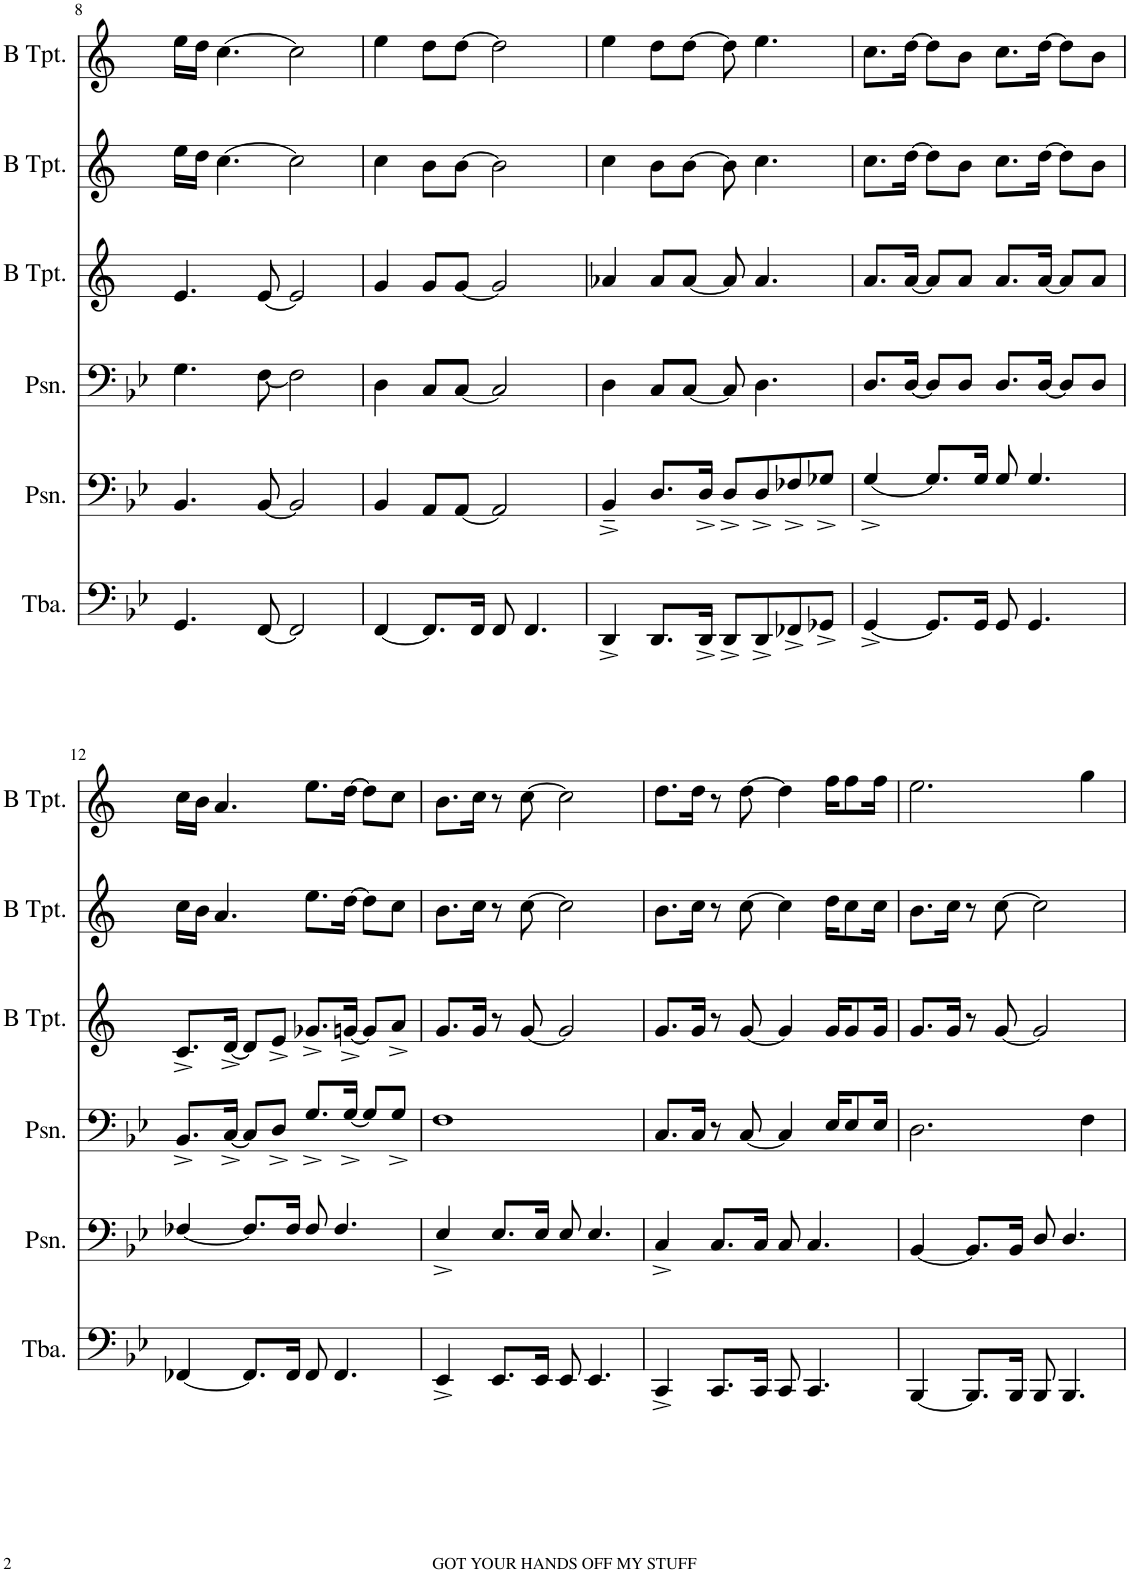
**kern	**kern	**kern	**kern	**kern	**kern
*part6	*part5	*part4	*part3	*part2	*part1
*staff6	*staff5	*staff4	*staff3	*staff2	*staff1
*I"Tuba	*I"Posaune	*I"Posaune	*I"Trompete in B	*I"Trompete in B	*I"Trompete in B
*I'Tba.	*I'Psn.	*I'Psn.	*	*	*
!!LO:PB:g=z
*clefF4	*clefF4	*clefF4	*clefG2	*clefG2	*clefG2
*	*	*	*Trd1c2	*Trd1c2	*Trd1c2
*k[b-e-]	*k[b-e-]	*k[b-e-]	*k[]	*k[]	*k[]
*M4/4	*M4/4	*M4/4	*M4/4	*M4/4	*M4/4
=8	=8	=8	=8	=8	=8
4.GG/	4.BB-/	4.G\	4.e/	16ee\LL	16ee\LL
.	.	.	.	16dd\JJ	16dd\JJ
.	.	.	.	[>4.cc\	[>4.cc\
[<8FF/	[<8BB-/	[<8F\	[<8e/	.	.
2FF/]	2BB-/]	2F\]	2e/]	2cc\]	2cc\]
=9	=9	=9	=9	=9	=9
[<4FF/	4BB-/	4D\	4g/	4cc\	4ee\
8.FF/L]	8AA/L	8C/L	8g/L	8b\L	8dd\L
.	[<8AA/J	[<8C/J	[<8g/J	[>8b\J	[>8dd\J
16FF/Jk	.	.	.	.	.
8FF/	2AA/]	2C/]	2g/]	2b\]	2dd\]
4.FF/	.	.	.	.	.
=10	=10	=10	=10	=10	=10
4DD^/	4BB-~^/	4D\	4a-X/	4cc\	4ee\
8.DD/L	8.D/L	8C/L	8a-/L	8b\L	8dd\L
.	.	[<8C/J	[<8a-/J	[>8b\J	[>8dd\J
16DD^/Jk	16D^/Jk	.	.	.	.
8DD^/L	8D^/L	8C/]	8a-/]	8b\]	8dd\]
8DD^/	8D^/	4.D\	4.a-/	4.cc\	4.ee\
8FF-X^/	8F-X^/	.	.	.	.
8GG-X^/J	8G-X^/J	.	.	.	.
=11	=11	=11	=11	=11	=11
[<4GG^/	[<4G^/	8.D/L	8.a/L	8.cc\L	8.cc\L
.	.	[<16D/Jk	[<16a/Jk	[>16dd\Jk	[>16dd\Jk
8.GG/L]	8.G/L]	8D/L]	8a/L]	8dd\L]	8dd\L]
.	.	8D/J	8a/J	8b\J	8b\J
16GG/Jk	16G/Jk	.	.	.	.
8GG/	8G/	8.D/L	8.a/L	8.cc\L	8.cc\L
4.GG/	4.G/	.	.	.	.
.	.	[<16D/Jk	[<16a/Jk	[>16dd\Jk	[>16dd\Jk
.	.	8D/L]	8a/L]	8dd\L]	8dd\L]
.	.	8D/J	8a/J	8b\J	8b\J
!!LO:LB:g=z
=12	=12	=12	=12	=12	=12
[<4FF-X/	[<4F-X/	8.BB-^/L	8.c^/L	16cc\LL	16cc\LL
.	.	.	.	16b\JJ	16b\JJ
.	.	.	.	4.a/	4.a/
.	.	[<16C^/Jk	[<16d^/Jk	.	.
8.FF-/L]	8.F-/L]	8C/L]	8d/L]	.	.
.	.	8D^/J	8e^/J	.	.
16FF-/Jk	16F-/Jk	.	.	.	.
8FF-/	8F-/	8.G^/L	8.g-X^/L	8.ee\L	8.ee\L
4.FF-/	4.F-/	.	.	.	.
.	.	[<16G^/Jk	[<16gn^/Jk	[>16dd\Jk	[>16dd\Jk
.	.	8G/L]	8g/L]	8dd\L]	8dd\L]
.	.	8G^/J	8a^/J	8cc\J	8cc\J
=13	=13	=13	=13	=13	=13
4EE-^/	4E-^/	1F	8.g/L	8.b\L	8.b\L
.	.	.	16g/Jk	16cc\Jk	16cc\Jk
8.EE-/L	8.E-/L	.	8r	8r	8r
.	.	.	[<8g/	[>8cc\	[>8cc\
16EE-/Jk	16E-/Jk	.	.	.	.
8EE-/	8E-/	.	2g/]	2cc\]	2cc\]
4.EE-/	4.E-/	.	.	.	.
=14	=14	=14	=14	=14	=14
4CC^/	4C^/	8.C/L	8.g/L	8.b\L	8.dd\L
.	.	16C/Jk	16g/Jk	16cc\Jk	16dd\Jk
8.CC/L	8.C/L	8r	8r	8r	8r
.	.	[<8C/	[<8g/	[>8cc\	[>8dd\
16CC/Jk	16C/Jk	.	.	.	.
8CC/	8C/	4C/]	4g/]	4cc\]	4dd\]
4.CC/	4.C/	.	.	.	.
.	.	16E-/KL	16g/KL	16dd\KL	16ff\KL
.	.	8E-/	8g/	8cc\	8ff\
.	.	16E-/Jk	16g/Jk	16cc\Jk	16ff\Jk
=15	=15	=15	=15	=15	=15
[<4BBB-/	[<4BB-/	2.D\	8.g/L	8.b\L	2.ee\
.	.	.	16g/Jk	16cc\Jk	.
8.BBB-/L]	8.BB-/L]	.	8r	8r	.
.	.	.	[<8g/	[>8cc\	.
16BBB-/Jk	16BB-/Jk	.	.	.	.
8BBB-/	8D/	.	2g/]	2cc\]	.
4.BBB-/	4.D/	.	.	.	.
.	.	4F\	.	.	4gg\
=	=	=	=	=	=
*-	*-	*-	*-	*-	*-
